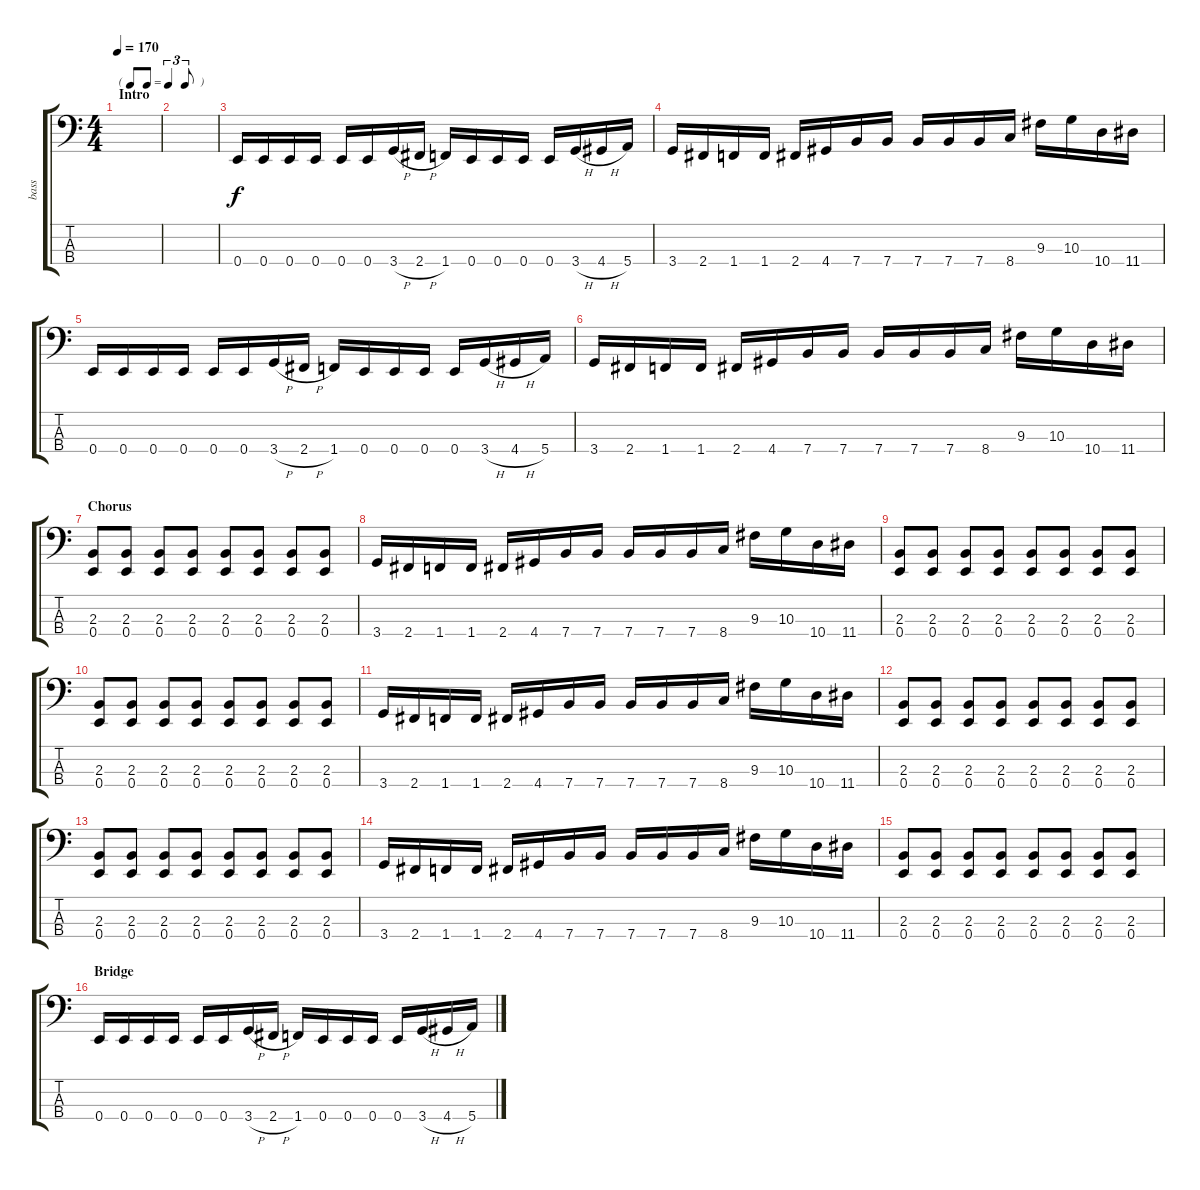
\track ("bass" "bass") {instrument slapbass1}
\staff {score tabs}
\tuning (G2 D2 A1 E1) {hide}
\ts (4 4)
\tf triplet8th
\section ("" "Intro")
\tempo 170
\clef f4
\ks c
|
|
0.4.16 0.4.16 0.4.16 0.4.16 0.4.16 0.4.16 3.4{h}.16 2.4{h}.16 1.4.16 0.4.16 0.4.16 0.4.16 0.4.16 3.4{h}.16 4.4{h}.16 5.4.16 |
3.4.16 2.4.16 1.4.16 1.4.16 2.4.16 4.4.16 7.4.16 7.4.16 7.4.16 7.4.16 7.4.16 8.4.16 9.3.16 10.3.16 10.4.16 11.4.16 |
0.4.16 0.4.16 0.4.16 0.4.16 0.4.16 0.4.16 3.4{h}.16 2.4{h}.16 1.4.16 0.4.16 0.4.16 0.4.16 0.4.16 3.4{h}.16 4.4{h}.16 5.4.16 |
3.4.16 2.4.16 1.4.16 1.4.16 2.4.16 4.4.16 7.4.16 7.4.16 7.4.16 7.4.16 7.4.16 8.4.16 9.3.16 10.3.16 10.4.16 11.4.16 |
\section ("" "Chorus")
(2.3 0.4).8 (2.3 0.4).8 (2.3 0.4).8 (2.3 0.4).8 (2.3 0.4).8 (2.3 0.4).8 (2.3 0.4).8 (2.3 0.4).8 |
3.4.16 2.4.16 1.4.16 1.4.16 2.4.16 4.4.16 7.4.16 7.4.16 7.4.16 7.4.16 7.4.16 8.4.16 9.3.16 10.3.16 10.4.16 11.4.16 |
(2.3 0.4).8 (2.3 0.4).8 (2.3 0.4).8 (2.3 0.4).8 (2.3 0.4).8 (2.3 0.4).8 (2.3 0.4).8 (2.3 0.4).8 |
(2.3 0.4).8 (2.3 0.4).8 (2.3 0.4).8 (2.3 0.4).8 (2.3 0.4).8 (2.3 0.4).8 (2.3 0.4).8 (2.3 0.4).8 |
3.4.16 2.4.16 1.4.16 1.4.16 2.4.16 4.4.16 7.4.16 7.4.16 7.4.16 7.4.16 7.4.16 8.4.16 9.3.16 10.3.16 10.4.16 11.4.16 |
(2.3 0.4).8 (2.3 0.4).8 (2.3 0.4).8 (2.3 0.4).8 (2.3 0.4).8 (2.3 0.4).8 (2.3 0.4).8 (2.3 0.4).8 |
(2.3 0.4).8 (2.3 0.4).8 (2.3 0.4).8 (2.3 0.4).8 (2.3 0.4).8 (2.3 0.4).8 (2.3 0.4).8 (2.3 0.4).8 |
3.4.16 2.4.16 1.4.16 1.4.16 2.4.16 4.4.16 7.4.16 7.4.16 7.4.16 7.4.16 7.4.16 8.4.16 9.3.16 10.3.16 10.4.16 11.4.16 |
(2.3 0.4).8 (2.3 0.4).8 (2.3 0.4).8 (2.3 0.4).8 (2.3 0.4).8 (2.3 0.4).8 (2.3 0.4).8 (2.3 0.4).8 |
\section ("" "Bridge")
0.4.16 0.4.16 0.4.16 0.4.16 0.4.16 0.4.16 3.4{h}.16 2.4{h}.16 1.4.16 0.4.16 0.4.16 0.4.16 0.4.16 3.4{h}.16 4.4{h}.16 5.4.16
